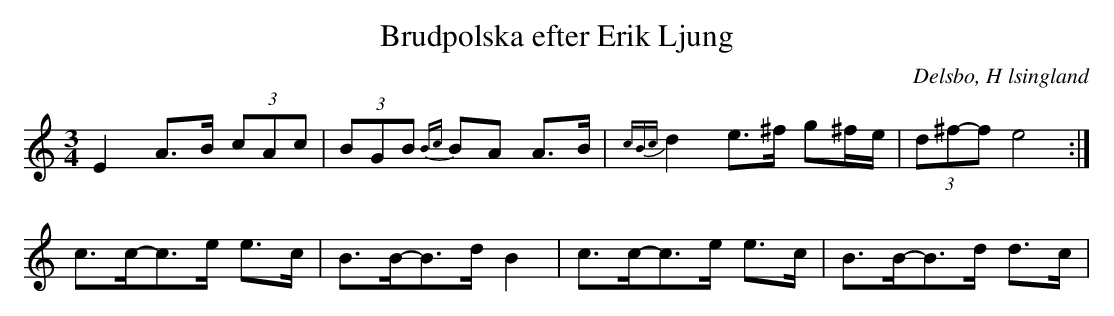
X:1
T: Brudpolska efter Erik Ljung
O: Delsbo, H lsingland
M: 3/4
L: 1/8
K: Am
E2 A>B (3cAc| (3BGB {Bc}BA A>B|{cBc}d2 e>^f g^f/e/|(3d^f-f e4 :|
c>c-c>e e>c|B>B-B>d B2|c>c-c>e e>c|B>B-B>d d>c|
